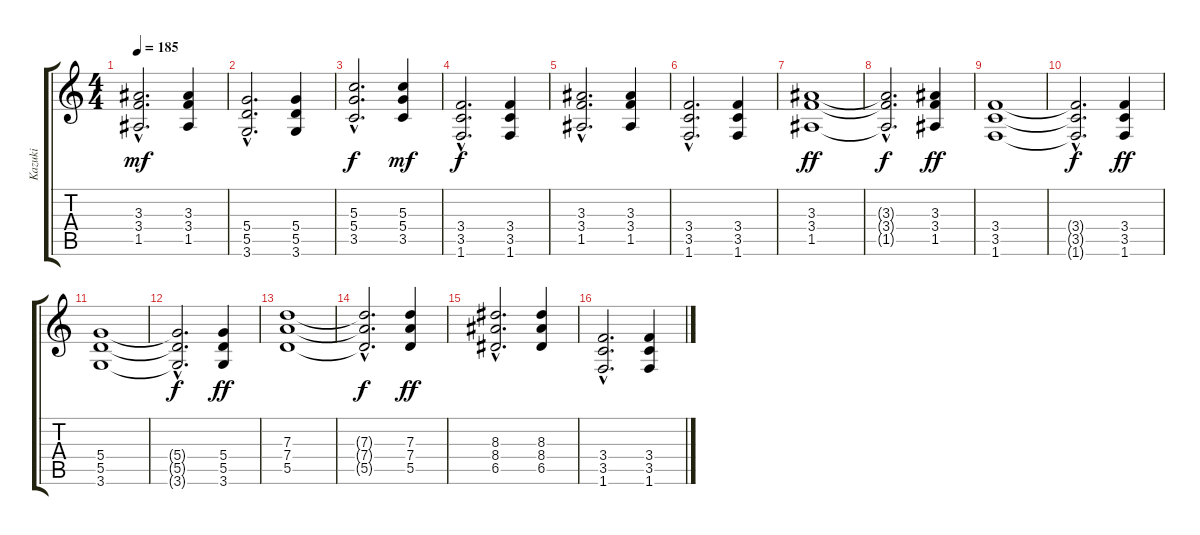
\track ("Kazuki" "Kazuki") {instrument overdrivenguitar}
\staff {score tabs}
\tuning (E4 B3 G3 D3 A2 E2) {hide}
\ts (4 4)
\tempo 185
\clef g2
\ks c
(3.3{hac} 3.4{hac} 1.5{hac}).2{d dy mf} (3.3 3.4 1.5).4 |
(5.4{hac} 5.5{hac} 3.6{hac}).2{d} (5.4 5.5 3.6).4 |
(5.3{hac} 5.4{hac} 3.5{hac}).2{d dy f} (5.3 5.4 3.5).4{dy mf} |
(3.4{hac} 3.5{hac} 1.6{hac}).2{d dy f} (3.4 3.5 1.6).4 |
(3.3{hac} 3.4{hac} 1.5{hac}).2{d} (3.3 3.4 1.5).4 |
(3.4{hac} 3.5{hac} 1.6{hac}).2{d} (3.4 3.5 1.6).4 |
(3.3 3.4 1.5).1{dy ff} |
(3.3{hac t} 3.4{hac t} 1.5{hac t}).2{d dy f} (3.3 3.4 1.5).4{dy ff} |
(3.4 3.5 1.6).1 |
(3.4{hac t} 3.5{hac t} 1.6{hac t}).2{d dy f} (3.4 3.5 1.6).4{dy ff} |
(5.4 5.5 3.6).1 |
(5.4{hac t} 5.5{hac t} 3.6{hac t}).2{d dy f} (5.4 5.5 3.6).4{dy ff} |
(7.3 7.4 5.5).1 |
(7.3{hac t} 7.4{hac t} 5.5{hac t}).2{d dy f} (7.3 7.4 5.5).4{dy ff} |
(8.3{hac} 8.4{hac} 6.5{hac}).2{d} (8.3 8.4 6.5).4 |
(3.4{hac} 3.5{hac} 1.6{hac}).2{d} (3.4 3.5 1.6).4
